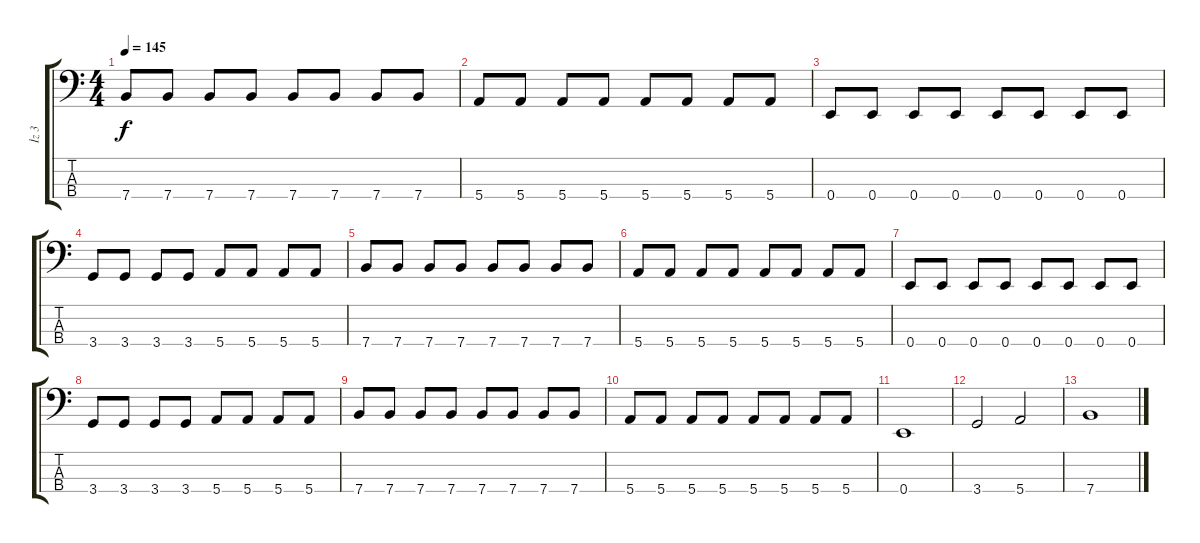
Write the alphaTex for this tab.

\track ("İz 3" "İz 3") {instrument electricbassfinger}
\staff {score tabs}
\tuning (G2 D2 A1 E1) {hide}
\ts (4 4)
\tempo 145
\clef f4
\ks c
7.4.8{dy f} 7.4.8 7.4.8 7.4.8 7.4.8 7.4.8 7.4.8 7.4.8 |
5.4.8 5.4.8 5.4.8 5.4.8 5.4.8 5.4.8 5.4.8 5.4.8 |
0.4.8 0.4.8 0.4.8 0.4.8 0.4.8 0.4.8 0.4.8 0.4.8 |
3.4.8 3.4.8 3.4.8 3.4.8 5.4.8 5.4.8 5.4.8 5.4.8 |
7.4.8 7.4.8 7.4.8 7.4.8 7.4.8 7.4.8 7.4.8 7.4.8 |
5.4.8 5.4.8 5.4.8 5.4.8 5.4.8 5.4.8 5.4.8 5.4.8 |
0.4.8 0.4.8 0.4.8 0.4.8 0.4.8 0.4.8 0.4.8 0.4.8 |
3.4.8 3.4.8 3.4.8 3.4.8 5.4.8 5.4.8 5.4.8 5.4.8 |
7.4.8 7.4.8 7.4.8 7.4.8 7.4.8 7.4.8 7.4.8 7.4.8 |
5.4.8 5.4.8 5.4.8 5.4.8 5.4.8 5.4.8 5.4.8 5.4.8 |
0.4.1 |
3.4.2 5.4.2 |
7.4.1
